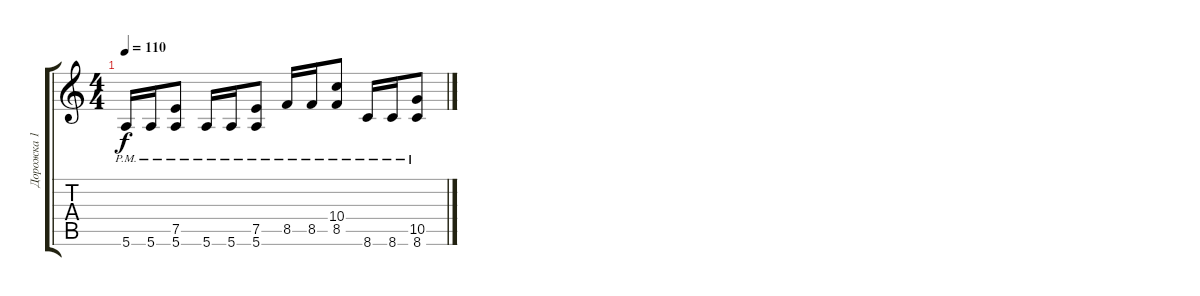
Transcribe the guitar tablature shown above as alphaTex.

\track ("Дорожка 1" "Дорожка 1") {instrument distortionguitar}
\staff {score tabs}
\tuning (E4 B3 G3 D3 A2 E2) {hide}
\ts (4 4)
\tempo 110
\clef g2
\ks c
5.6{pm}.16{dy f} 5.6{pm}.16 (7.5 5.6{pm}).8 5.6{pm}.16 5.6{pm}.16 (7.5 5.6{pm}).8 8.5{pm}.16 8.5{pm}.16 (10.4 8.5{pm}).8 8.6{pm}.16 8.6{pm}.16 (10.5{pm} 8.6).8
